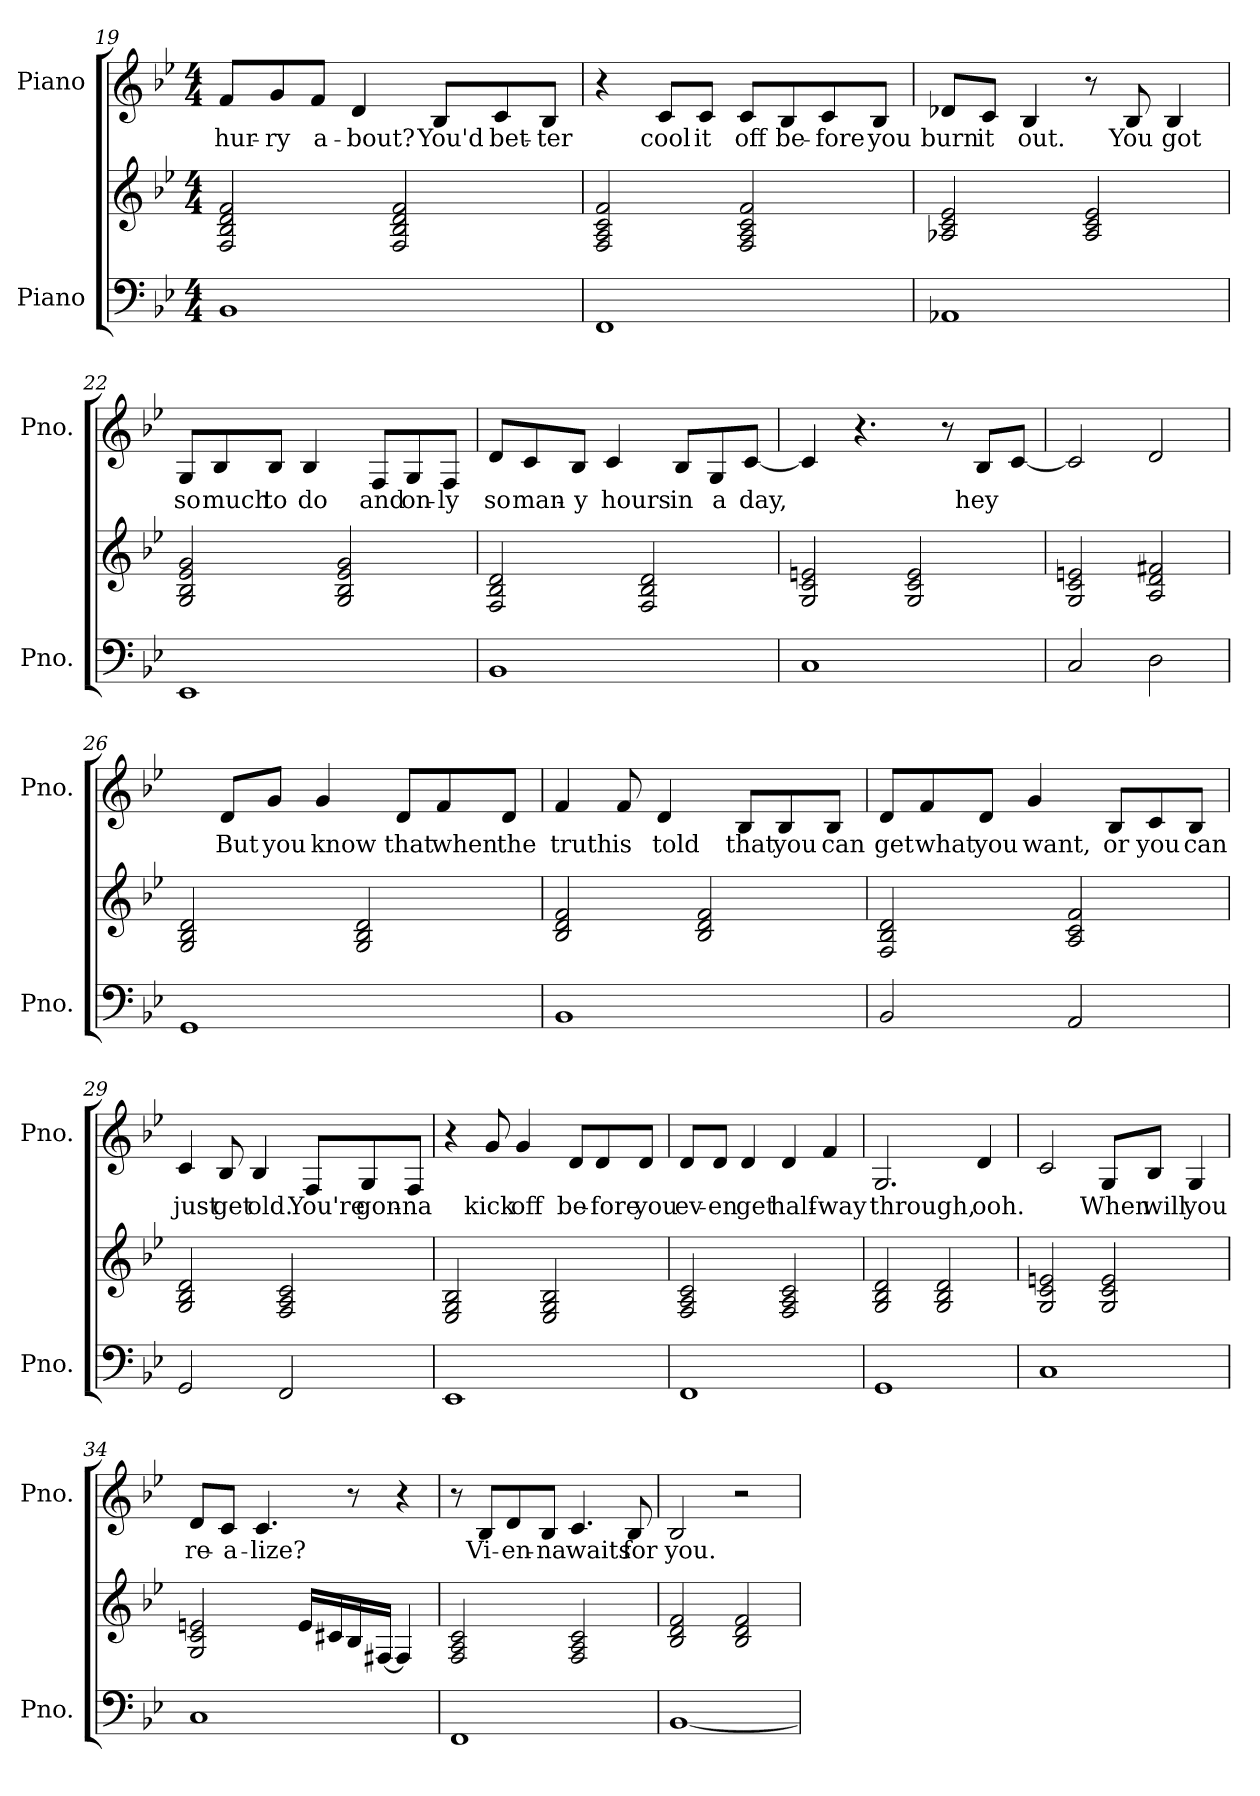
**kern	**kern	**kern	**text
*part2	*part2	*part1	*part1
*staff3	*staff2	*staff1	*staff1
*I"Piano	*	*I"Piano	*
*I'Pno.	*	*I'Pno.	*
*clefF4	*clefG2	*clefG2	*
*k[b-e-]	*k[b-e-]	*k[b-e-]	*
*M4/4	*M4/4	*M4/4	*
=19	=19	=19	=19
!	!	!	!LO:LY:b
1BB-	2F/ 2B-/ 2d/ 2f/	8f/L	hur-
!	!	!	!LO:LY:b
.	.	8g/	-ry
!	!	!	!LO:LY:b
.	.	8f/J	a-
!	!	!	!LO:LY:b
.	.	4d/	-bout?
.	2F/ 2B-/ 2d/ 2f/	.	.
!	!	!	!LO:LY:b
.	.	8B-/L	You'd
!	!	!	!LO:LY:b
.	.	8c/	bet-
!	!	!	!LO:LY:b
.	.	8B-/J	-ter
!!LO:LB:g=z
=20	=20	=20	=20
1FF	2F/ 2A/ 2c/ 2f/	4r	.
!	!	!	!LO:LY:b
.	.	8c/L	cool
!	!	!	!LO:LY:b
.	.	8c/J	it
!	!	!	!LO:LY:b
.	2F/ 2A/ 2c/ 2f/	8c/L	off
!	!	!	!LO:LY:b
.	.	8B-/	be-
!	!	!	!LO:LY:b
.	.	8c/	-fore
!	!	!	!LO:LY:b
.	.	8B-/J	you
=21	=21	=21	=21
!	!	!	!LO:LY:b
1AA-X	2A-X/ 2c/ 2e-/	8d-X/L	burn
!	!	!	!LO:LY:b
.	.	8c/J	it
!	!	!	!LO:LY:b
.	.	4B-/	out.
.	2A-/ 2c/ 2e-/	8r	.
!	!	!	!LO:LY:b
.	.	8B-/	You
!	!	!	!LO:LY:b
.	.	4B-/	got
=22	=22	=22	=22
!	!	!	!LO:LY:b
1EE-	2G/ 2B-/ 2e-/ 2g/	8G/L	so
!	!	!	!LO:LY:b
.	.	8B-/	much
!	!	!	!LO:LY:b
.	.	8B-/J	to
!	!	!	!LO:LY:b
.	.	4B-/	do
.	2G/ 2B-/ 2e-/ 2g/	.	.
!	!	!	!LO:LY:b
.	.	8F/L	and
!	!	!	!LO:LY:b
.	.	8G/	on-
!	!	!	!LO:LY:b
.	.	8F/J	-ly
!!LO:LB:g=z
=23	=23	=23	=23
!	!	!	!LO:LY:b
1BB-	2F/ 2B-/ 2d/	8d/L	so
!	!	!	!LO:LY:b
.	.	8c/	man-
!	!	!	!LO:LY:b
.	.	8B-/J	-y
!	!	!	!LO:LY:b
.	.	4c/	hours
.	2F/ 2B-/ 2d/	.	.
!	!	!	!LO:LY:b
.	.	8B-/L	in
!	!	!	!LO:LY:b
.	.	8G/	a
!	!	!	!LO:LY:b
.	.	[8c/J	day,
=24	=24	=24	=24
1C	2G/ 2c/ 2en/	4c/]	.
.	.	4.r	.
.	2G/ 2c/ 2e/	.	.
.	.	8r	.
!	!	!	!LO:LY:b
.	.	8B-/L	hey
.	.	[8c/J	.
=25	=25	=25	=25
2C/	2G/ 2c/ 2en/	2c/]	.
2D\	2A/ 2d/ 2f#X/	2d/	.
=26	=26	=26	=26
1GG	2G/ 2B-/ 2d/	8ryy	.
!	!	!	!LO:LY:b
.	.	8d/L	But
!	!	!	!LO:LY:b
.	.	8g/J	you
!	!	!	!LO:LY:b
.	.	4g/	know
.	2G/ 2B-/ 2d/	.	.
!	!	!	!LO:LY:b
.	.	8d/L	that
!	!	!	!LO:LY:b
.	.	8f/	when
!	!	!	!LO:LY:b
.	.	8d/J	the
!!LO:PB:g=z
=27	=27	=27	=27
!	!	!	!LO:LY:b
1BB-	2B-/ 2d/ 2f/	4f/	truth
!	!	!	!LO:LY:b
.	.	8f/	is
!	!	!	!LO:LY:b
.	.	4d/	told
.	2B-/ 2d/ 2f/	.	.
!	!	!	!LO:LY:b
.	.	8B-/L	that
!	!	!	!LO:LY:b
.	.	8B-/	you
!	!	!	!LO:LY:b
.	.	8B-/J	can
=28	=28	=28	=28
!	!	!	!LO:LY:b
2BB-/	2F/ 2B-/ 2d/	8d/L	get
!	!	!	!LO:LY:b
.	.	8f/	what
!	!	!	!LO:LY:b
.	.	8d/J	you
!	!	!	!LO:LY:b
.	.	4g/	want,
2AA/	2A/ 2c/ 2f/	.	.
!	!	!	!LO:LY:b
.	.	8B-/L	or
!	!	!	!LO:LY:b
.	.	8c/	you
!	!	!	!LO:LY:b
.	.	8B-/J	can
=29	=29	=29	=29
!	!	!	!LO:LY:b
2GG/	2G/ 2B-/ 2d/	4c/	just
!	!	!	!LO:LY:b
.	.	8B-/	get
!	!	!	!LO:LY:b
.	.	4B-/	old.
2FF/	2F/ 2A/ 2c/	.	.
!	!	!	!LO:LY:b
.	.	8F/L	You're
!	!	!	!LO:LY:b
.	.	8G/	gon-
!	!	!	!LO:LY:b
.	.	8F/J	-na
!!LO:LB:g=z
=30	=30	=30	=30
1EE-	2E-/ 2G/ 2B-/	4r	.
!	!	!	!LO:LY:b
.	.	8g/	kick
!	!	!	!LO:LY:b
.	.	4g/	off
.	2E-/ 2G/ 2B-/	.	.
!	!	!	!LO:LY:b
.	.	8d/L	be-
!	!	!	!LO:LY:b
.	.	8d/	-fore
!	!	!	!LO:LY:b
.	.	8d/J	you
=31	=31	=31	=31
!	!	!	!LO:LY:b
1FF	2F/ 2A/ 2c/	8d/L	ev-
!	!	!	!LO:LY:b
.	.	8d/J	-en
!	!	!	!LO:LY:b
.	.	4d/	get
!	!	!	!LO:LY:b
.	2F/ 2A/ 2c/	4d/	half-
!	!	!	!LO:LY:b
.	.	4f/	-way
=32	=32	=32	=32
!	!	!	!LO:LY:b
1GG	2G/ 2B-/ 2d/	2.G/	through,
.	2G/ 2B-/ 2d/	.	.
!	!	!	!LO:LY:b
.	.	4d/	ooh.
=33	=33	=33	=33
!	!	!	!LO:LY:b
1C	2G/ 2c/ 2en/	2c/	.
!	!	!	!LO:LY:b
.	2G/ 2c/ 2e/	8G/L	When
!	!	!	!LO:LY:b
.	.	8B-/J	will
!	!	!	!LO:LY:b
.	.	4G/	you
!!LO:LB:g=z
=34	=34	=34	=34
!	!	!	!LO:LY:b
1C	2G/ 2c/ 2en/	8d/L	re-
!	!	!	!LO:LY:b
.	.	8c/J	-a-
!	!	!	!LO:LY:b
.	.	4.c/	-lize?
.	16e/LL	.	.
.	16c#X/	.	.
.	16B-/	8r	.
.	[16F#X/JJ	.	.
.	4F#/]	4r	.
=35	=35	=35	=35
1FF	2F/ 2A/ 2c/	8r	.
!	!	!	!LO:LY:b
.	.	8B-/L	Vi-
!	!	!	!LO:LY:b
.	.	8d/	-en-
!	!	!	!LO:LY:b
.	.	8B-/J	-na
!	!	!	!LO:LY:b
.	2F/ 2A/ 2c/	4.c/	waits
!	!	!	!LO:LY:b
.	.	8B-/	for
=36	=36	=36	=36
!	!	!	!LO:LY:b
[1BB-	2B-/ 2d/ 2f/	2B-/	you.
.	2B-/ 2d/ 2f/	2r	.
=	=	=	=
*-	*-	*-	*-
